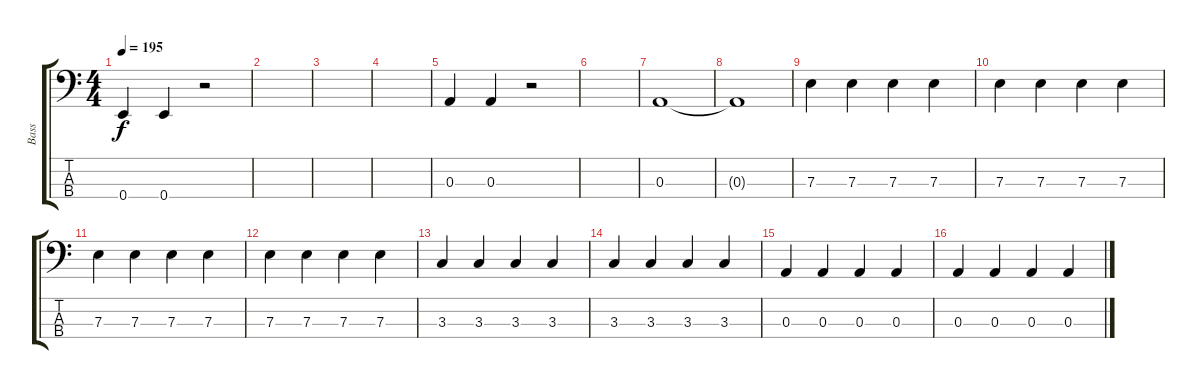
\track ("Bass" "Bass") {instrument electricbassfinger}
\staff {score tabs}
\tuning (G2 D2 A1 E1) {hide}
\ts (4 4)
\tempo 195
\clef f4
\ks c
0.4.4{dy f} 0.4.4 r.2 |
|
|
|
0.3.4 0.3.4 r.2 |
|
0.3.1 |
0.3{t}.1 |
7.3.4 7.3.4 7.3.4 7.3.4 |
7.3.4 7.3.4 7.3.4 7.3.4 |
7.3.4 7.3.4 7.3.4 7.3.4 |
7.3.4 7.3.4 7.3.4 7.3.4 |
3.3.4 3.3.4 3.3.4 3.3.4 |
3.3.4 3.3.4 3.3.4 3.3.4 |
0.3.4 0.3.4 0.3.4 0.3.4 |
0.3.4 0.3.4 0.3.4 0.3.4
